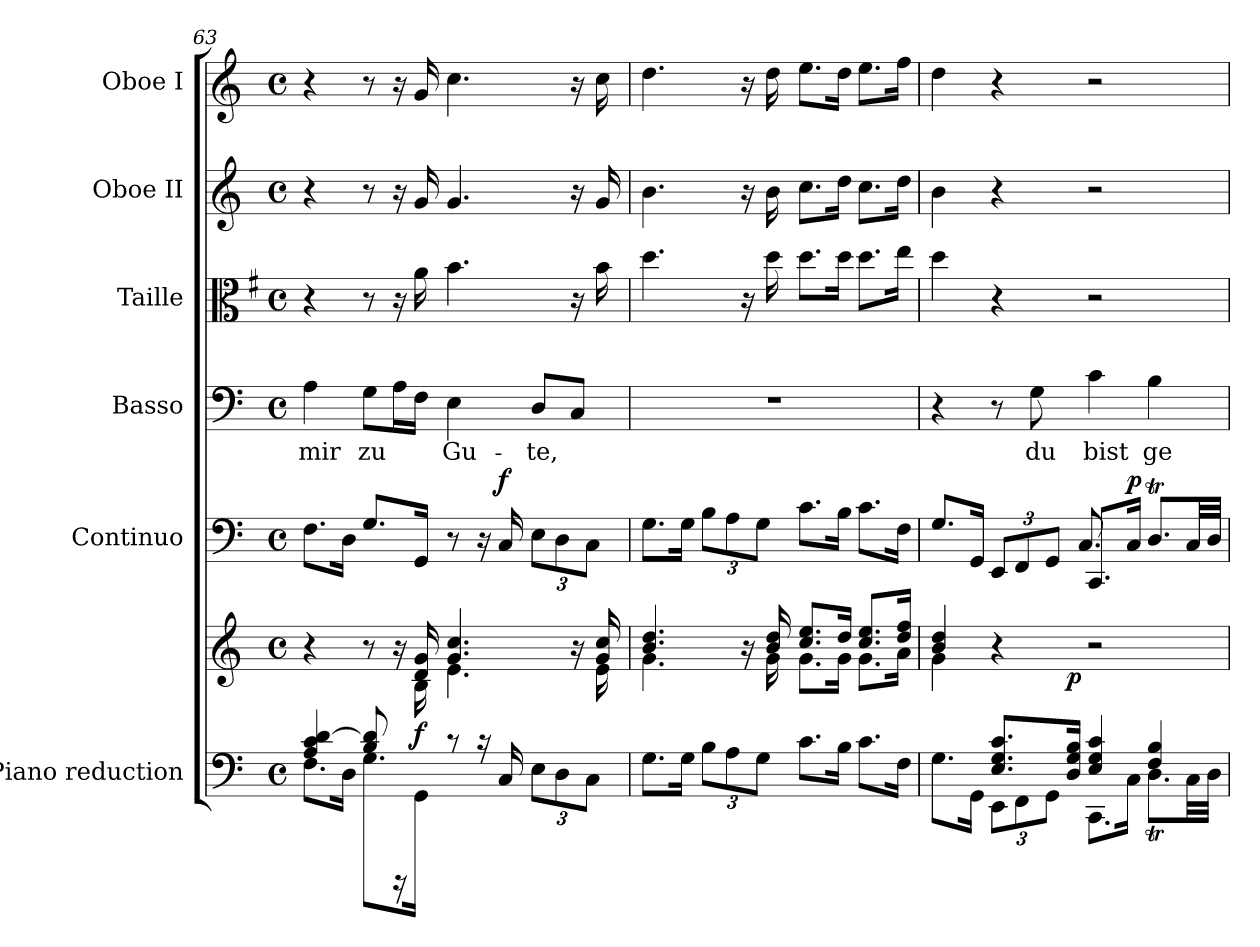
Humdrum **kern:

**kern	**kern	**dynam	**kern	**dynam	**kern	**text	**kern	**kern	**kern
*part6	*part6	*part6	*part5	*part5	*part4	*part4	*part3	*part2	*part1
*staff7	*staff6	*staff6/7	*staff5	*staff5	*staff4	*staff4	*staff3	*staff2	*staff1
*I"Piano reduction	*	*	*I"Continuo	*	*I"Basso	*	*I"Taille	*I"Oboe II	*I"Oboe I
*I'Pno	*	*	*	*	*	*	*	*I'Ob	*I'Ob
!!LO:LB:g=z
*clefF4	*clefG2	*	*clefF4	*	*clefF4	*	*clefC3	*clefG2	*clefG2
*	*	*	*	*	*	*	*ITrd4c7	*	*
*k[]	*k[]	*	*k[]	*	*k[]	*	*k[]	*k[]	*k[]
*M4/4	*M4/4	*	*M4/4	*	*M4/4	*	*M4/4	*M4/4	*M4/4
*met(c)	*met(c)	*	*met(c)	*	*met(c)	*	*met(c)	*met(c)	*met(c)
=63	=63	=63	=63	=63	=63	=63	=63	=63	=63
*^	*^	*	*	*	*	*	*	*	*
!	!	!	!	!	!	!	!	!LO:LY:b	!	!	!
4A/ 4c/ [4d/	8.F\L	4r	4..ryy	.	8.F\L	.	4A\	mir	4r	4r	4r
.	16D\Jk	.	.	.	16D\Jk	.	.	.	.	.	.
!	!	!	!	!	!	!	!	!LO:LY:b	!	!	!
8B/ 8d/]	8.G\L	8r	.	.	8.G/L	.	8G\L	zu	8r	8r	8r
16rEEEE	.	16r	.	.	.	.	16A\L	.	16r	16r	16r
!	!	!	!	!LO:DY:b	!	!	!	!	!	!	!
4..ryy	16GG\Jk	16d/ 16g/	16B\	f	16GG/Jk	.	16F\JJ	.	16d\	16g/	16g/
!	!	!	!	!	!	!	!	!LO:LY:b	!	!	!
.	8rc	4.g/ 4.cc/	4.e\	.	8r	.	4E\	Gu-	4.e\	4.g/	4.cc\
.	16rc	.	.	.	16r	.	.	.	.	.	.
!	!	!	!	!	!	!LO:DY:a	!	!	!	!	!
.	16C/	.	.	.	16C/	f	.	.	.	.	.
*	*Xbrackettup	*	*	*	*Xbrackettup	*	*	*	*	*	*
!	!	!	!	!	!	!	!	!LO:LY:b	!	!	!
.	12E\L	.	.	.	12E\L	.	8D/L	-te,	.	.	.
.	12D\	.	.	.	12D\	.	.	.	.	.	.
16ryy	.	16r	16ryy	.	.	.	8C/J	.	16r	16r	16r
.	12C\J	.	.	.	12C\J	.	.	.	.	.	.
16ryy	.	16g/ 16cc/	16e\	.	.	.	.	.	16e\	16g/	16cc\
*v	*v	*	*	*	*	*	*	*	*	*	*
=64	=64	=64	=64	=64	=64	=64	=64	=64	=64	=64
8.G\L	4.b/ 4.dd/	4.g\	.	8.G\L	.	1r	.	4.g\	4.b\	4.dd\
16G\Jk	.	.	.	16G\Jk	.	.	.	.	.	.
12B\L	.	.	.	12B\L	.	.	.	.	.	.
12A\	.	.	.	12A\	.	.	.	.	.	.
.	16r	16ryy	.	.	.	.	.	16r	16r	16r
12G\J	.	.	.	12G\J	.	.	.	.	.	.
.	16b/ 16dd/	16g\	.	.	.	.	.	16g\	16b\	16dd\
8.c\L	8.cc/ 8.ee/L	8.g\L	.	8.c\L	.	.	.	8.g\L	8.cc\L	8.ee\L
16B\Jk	16dd/Jk	16g\Jk	.	16B\Jk	.	.	.	16g\Jk	16dd\Jk	16dd\Jk
8.c\L	8.cc/ 8.ee/L	8.g\L	.	8.c\L	.	.	.	8.g\L	8.cc\L	8.ee\L
16F\Jk	16dd/ 16ff/Jk	16a\Jk	.	16F\Jk	.	.	.	16a\Jk	16dd\Jk	16ff\Jk
=65	=65	=65	=65	=65	=65	=65	=65	=65	=65	=65
*^	*	*^	*	*^	*	*	*	*	*	*
4ryy	8.G\L	4b/ 4dd/	4g\	4..ryy	.	8.G/L	2ryy	.	4r	.	4g\	4b\	4dd\
.	16GG\Jk	.	.	.	.	16GG/Jk	.	.	.	.	.	.	.
8.E/ 8.G/ 8.c/L	12EE\L	4r	4ryy	.	.	12EE/L	.	.	8r	.	4r	4r	4r
.	12FF\	.	.	.	.	12FF/	.	.	.	.	.	.	.
!	!	!	!	!	!	!	!	!	!	!LO:LY:b	!	!	!
.	.	.	.	.	.	.	.	.	8G\	du	.	.	.
.	12GG\J	.	.	.	.	12GG/J	.	.	.	.	.	.	.
!	!	!	!	!	!LO:DY:b	!	!	!	!	!	!	!	!
16D/ 16G/ 16B/Jk	.	.	.	2ryy	p	.	.	.	.	.	.	.	.
!	!	!	!	!	!	!	!	!	!	!LO:LY:b	!	!	!
4E/ 4G/ 4c/	8.CC\L	2r	2ryy	.	.	8.CC/L	8.C!/	.	4c\	bist	2r	2r	2r
!	!	!	!	!	!	!	!	!LO:DY:a	!	!	!	!	!
.	16C\Jk	.	.	.	.	16C/Jk	16ryy	p	.	.	.	.	.
!	!	!	!	!	!	!	!	!	!	!LO:LY:b	!	!	!
4F/ 4B/	8.DT\L	.	.	.	.	8.DT/L	4ryy	.	4B\	ge-	.	.	.
.	32C\LL	.	.	16ryy	.	32C/LL	.	.	.	.	.	.	.
.	32D\JJJ	.	.	.	.	32D/JJJ	.	.	.	.	.	.	.
*v	*v	*	*	*	*	*v	*v	*	*	*	*	*	*
*	*v	*v	*v	*	*	*	*	*	*	*	*
=	=	=	=	=	=	=	=	=	=
*-	*-	*-	*-	*-	*-	*-	*-	*-	*-
